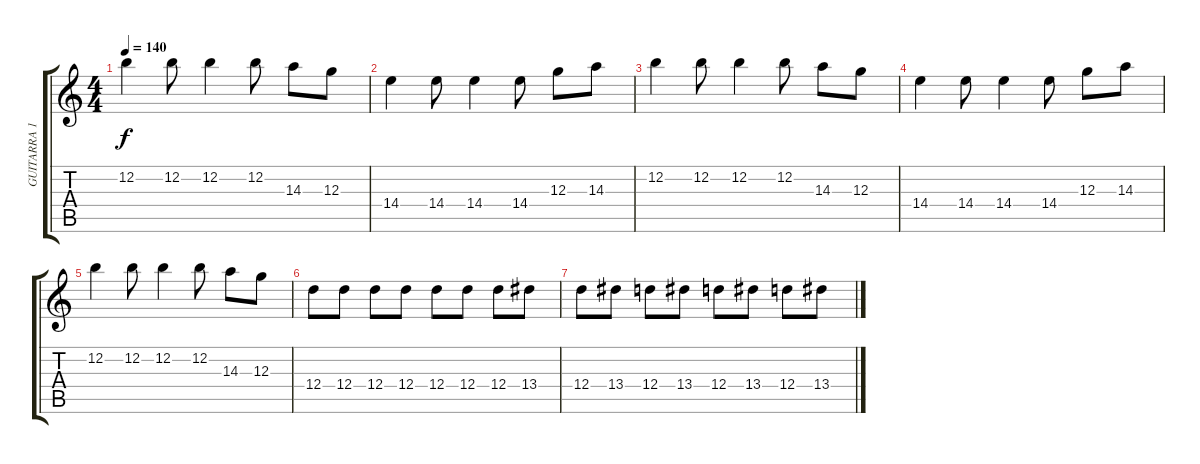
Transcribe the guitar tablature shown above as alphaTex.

\track ("GUITARRA 1" "GUITARRA 1") {instrument overdrivenguitar}
\staff {score tabs}
\tuning (E4 B3 G3 D3 A2 E2) {hide}
\ts (4 4)
\tempo 140
\clef g2
\ks c
12.2.4{dy f} 12.2.8 12.2.4 12.2.8 14.3.8 12.3.8 |
14.4.4 14.4.8 14.4.4 14.4.8 12.3.8 14.3.8 |
12.2.4 12.2.8 12.2.4 12.2.8 14.3.8 12.3.8 |
14.4.4 14.4.8 14.4.4 14.4.8 12.3.8 14.3.8 |
12.2.4 12.2.8 12.2.4 12.2.8 14.3.8 12.3.8 |
12.4.8 12.4.8 12.4.8 12.4.8 12.4.8 12.4.8 12.4.8 13.4.8 |
12.4.8 13.4.8 12.4.8 13.4.8 12.4.8 13.4.8 12.4.8 13.4.8
